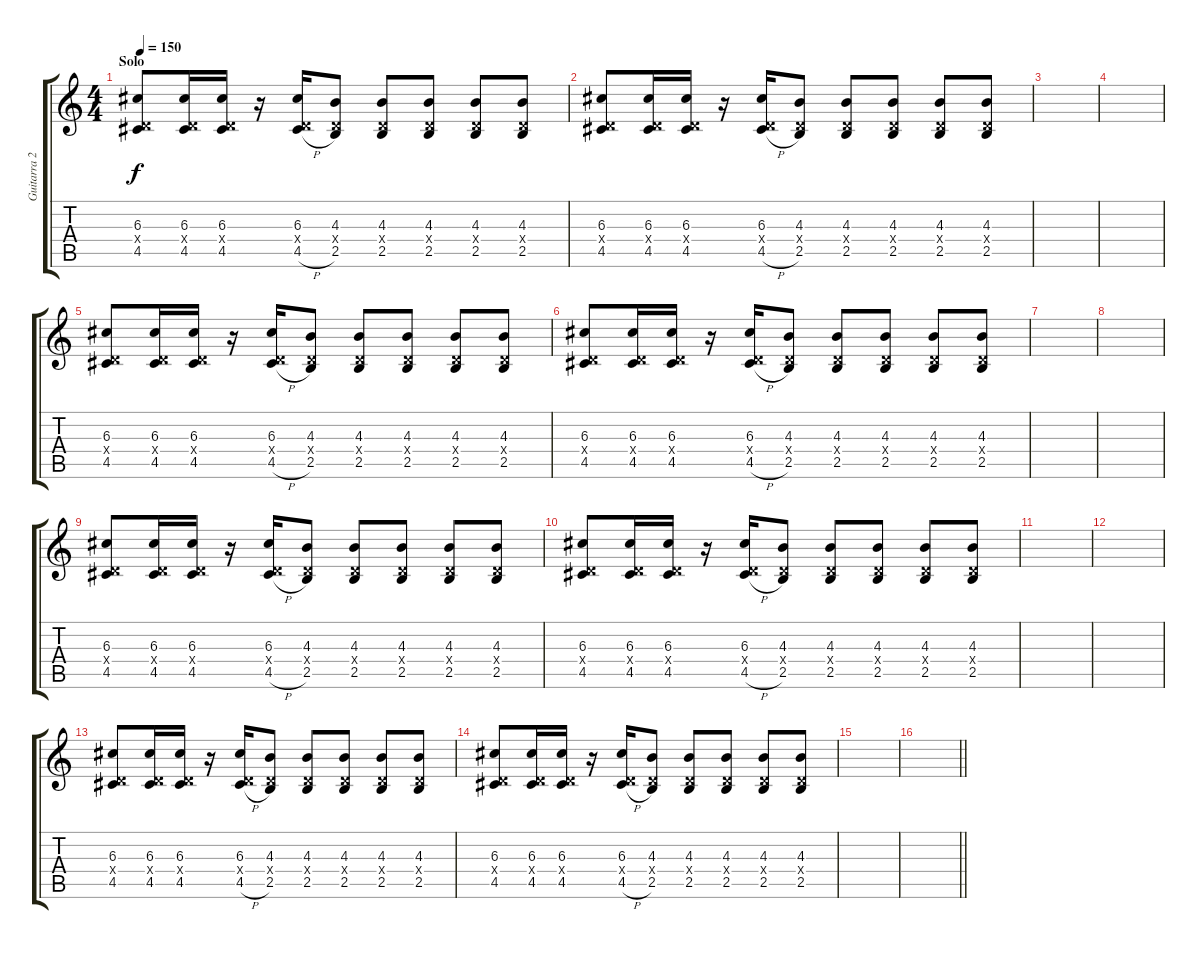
\track ("Guitarra 2" "Guitarra 2") {instrument overdrivenguitar}
\staff {score tabs}
\tuning (E4 B3 G3 D3 A2 E2) {hide}
\ts (4 4)
\section ("" "Solo")
\tempo 150
\clef g2
\ks c
(6.3 0.4{x} 4.5).8{dy f} (6.3 0.4{x} 4.5).16 (6.3 0.4{x} 4.5).16 r.16 (6.3 0.4{x} 4.5{h}).16 (4.3 0.4{x} 2.5).8 (4.3 0.4{x} 2.5).8 (4.3 0.4{x} 2.5).8 (4.3 0.4{x} 2.5).8 (4.3 0.4{x} 2.5).8 |
(6.3 0.4{x} 4.5).8 (6.3 0.4{x} 4.5).16 (6.3 0.4{x} 4.5).16 r.16 (6.3 0.4{x} 4.5{h}).16 (4.3 0.4{x} 2.5).8 (4.3 0.4{x} 2.5).8 (4.3 0.4{x} 2.5).8 (4.3 0.4{x} 2.5).8 (4.3 0.4{x} 2.5).8 |
|
|
(6.3 0.4{x} 4.5).8 (6.3 0.4{x} 4.5).16 (6.3 0.4{x} 4.5).16 r.16 (6.3 0.4{x} 4.5{h}).16 (4.3 0.4{x} 2.5).8 (4.3 0.4{x} 2.5).8 (4.3 0.4{x} 2.5).8 (4.3 0.4{x} 2.5).8 (4.3 0.4{x} 2.5).8 |
(6.3 0.4{x} 4.5).8 (6.3 0.4{x} 4.5).16 (6.3 0.4{x} 4.5).16 r.16 (6.3 0.4{x} 4.5{h}).16 (4.3 0.4{x} 2.5).8 (4.3 0.4{x} 2.5).8 (4.3 0.4{x} 2.5).8 (4.3 0.4{x} 2.5).8 (4.3 0.4{x} 2.5).8 |
|
|
(6.3 0.4{x} 4.5).8 (6.3 0.4{x} 4.5).16 (6.3 0.4{x} 4.5).16 r.16 (6.3 0.4{x} 4.5{h}).16 (4.3 0.4{x} 2.5).8 (4.3 0.4{x} 2.5).8 (4.3 0.4{x} 2.5).8 (4.3 0.4{x} 2.5).8 (4.3 0.4{x} 2.5).8 |
(6.3 0.4{x} 4.5).8 (6.3 0.4{x} 4.5).16 (6.3 0.4{x} 4.5).16 r.16 (6.3 0.4{x} 4.5{h}).16 (4.3 0.4{x} 2.5).8 (4.3 0.4{x} 2.5).8 (4.3 0.4{x} 2.5).8 (4.3 0.4{x} 2.5).8 (4.3 0.4{x} 2.5).8 |
|
|
(6.3 0.4{x} 4.5).8 (6.3 0.4{x} 4.5).16 (6.3 0.4{x} 4.5).16 r.16 (6.3 0.4{x} 4.5{h}).16 (4.3 0.4{x} 2.5).8 (4.3 0.4{x} 2.5).8 (4.3 0.4{x} 2.5).8 (4.3 0.4{x} 2.5).8 (4.3 0.4{x} 2.5).8 |
(6.3 0.4{x} 4.5).8 (6.3 0.4{x} 4.5).16 (6.3 0.4{x} 4.5).16 r.16 (6.3 0.4{x} 4.5{h}).16 (4.3 0.4{x} 2.5).8 (4.3 0.4{x} 2.5).8 (4.3 0.4{x} 2.5).8 (4.3 0.4{x} 2.5).8 (4.3 0.4{x} 2.5).8 |
|
\barLineRight lightlight
